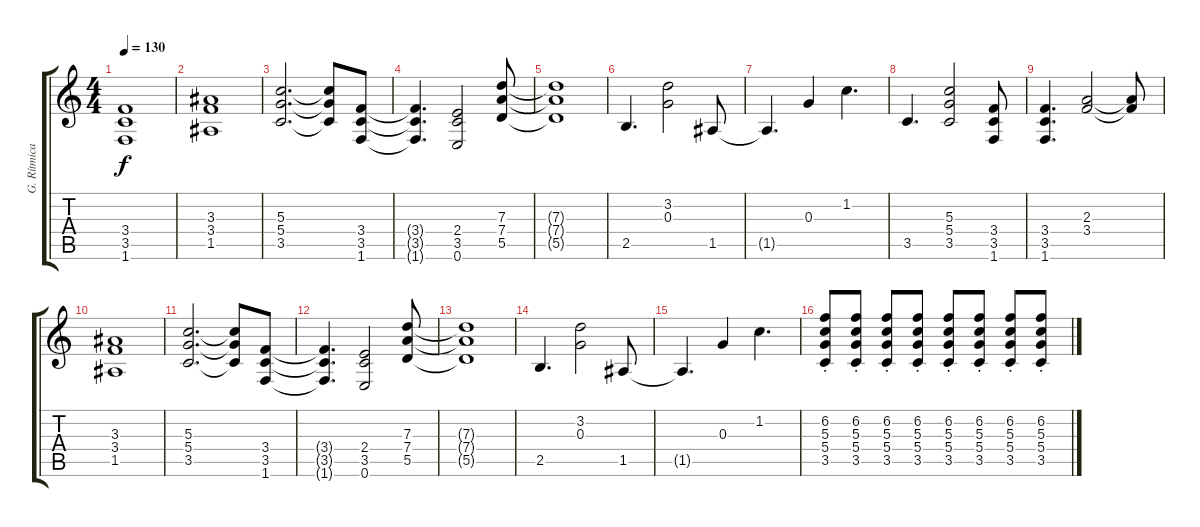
\track ("G. Rítmica" "G. Rítmica") {instrument distortionguitar}
\staff {score tabs}
\tuning (E4 B3 G3 D3 A2 E2) {hide}
\ts (4 4)
\tempo 130
\clef g2
\ks c
(3.4 3.5 1.6).1{dy f} |
(3.3 3.4 1.5).1 |
(5.3 5.4 3.5).2{d} (5.3{t} 5.4{t} 3.5{t}).8 (3.4 3.5 1.6).8 |
(3.4{t} 3.5{t} 1.6{t}).4{d} (2.4 3.5 0.6).2 (7.3 7.4 5.5).8 |
(7.3{t} 7.4{t} 5.5{t}).1 |
2.5.4{d} (3.2 0.3).2 1.5.8 |
1.5{t}.4{d} 0.3.4 1.2.4{d} |
3.5.4{d} (5.3 5.4 3.5).2 (3.4 3.5 1.6).8 |
(3.4 3.5 1.6).4{d} (2.3 3.4).2 (2.3{t} 3.4{t}).8 |
(3.3 3.4 1.5).1 |
(5.3 5.4 3.5).2{d} (5.3{t} 5.4{t} 3.5{t}).8 (3.4 3.5 1.6).8 |
(3.4{t} 3.5{t} 1.6{t}).4{d} (2.4 3.5 0.6).2 (7.3 7.4 5.5).8 |
(7.3{t} 7.4{t} 5.5{t}).1 |
2.5.4{d} (3.2 0.3).2 1.5.8 |
1.5{t}.4{d} 0.3.4 1.2.4{d} |
(6.2{st} 5.3{st} 5.4{st} 3.5{st}).8 (6.2{st} 5.3{st} 5.4{st} 3.5{st}).8 (6.2{st} 5.3{st} 5.4{st} 3.5{st}).8 (6.2{st} 5.3{st} 5.4{st} 3.5{st}).8 (6.2{st} 5.3{st} 5.4{st} 3.5{st}).8 (6.2{st} 5.3{st} 5.4{st} 3.5{st}).8 (6.2{st} 5.3{st} 5.4{st} 3.5{st}).8 (6.2{st} 5.3{st} 5.4{st} 3.5{st}).8
